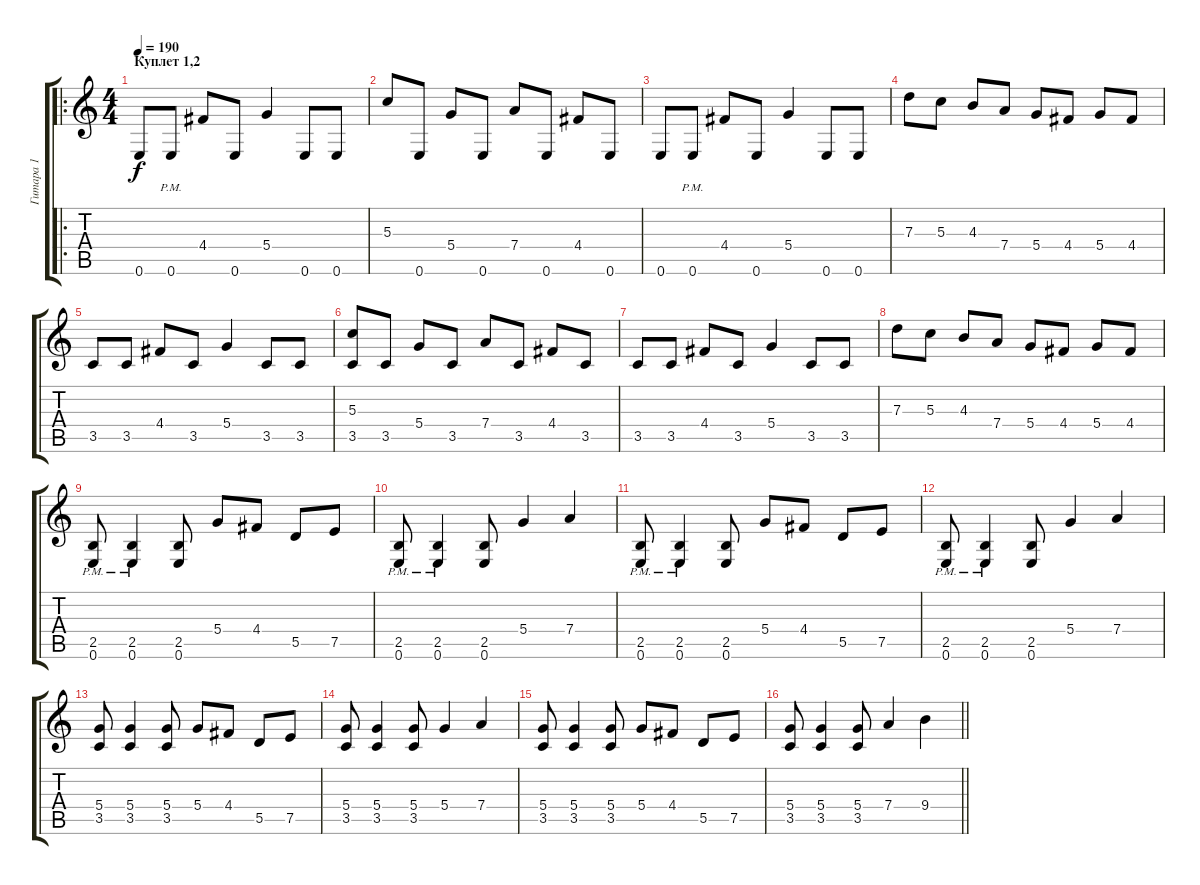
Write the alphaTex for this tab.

\track ("Гитара 1" "Гитара 1") {instrument distortionguitar}
\staff {score tabs}
\tuning (E4 B3 G3 D3 A2 E2) {hide}
\ro
\ts (4 4)
\section ("" "Куплет 1,2")
\tempo 190
\clef g2
\ks c
0.6.8{dy f} 0.6{pm}.8 4.4.8 0.6.8 5.4.4 0.6.8 0.6.8 |
5.3.8 0.6.8 5.4.8 0.6.8 7.4.8 0.6.8 4.4.8 0.6.8 |
0.6.8 0.6{pm}.8 4.4.8 0.6.8 5.4.4 0.6.8 0.6.8 |
7.3.8 5.3.8 4.3.8 7.4.8 5.4.8 4.4.8 5.4.8 4.4.8 |
3.5.8 3.5.8 4.4.8 3.5.8 5.4.4 3.5.8 3.5.8 |
(5.3 3.5).8 3.5.8 5.4.8 3.5.8 7.4.8 3.5.8 4.4.8 3.5.8 |
3.5.8 3.5.8 4.4.8 3.5.8 5.4.4 3.5.8 3.5.8 |
7.3.8 5.3.8 4.3.8 7.4.8 5.4.8 4.4.8 5.4.8 4.4.8 |
(2.5{pm} 0.6{pm}).8 (2.5{pm} 0.6{pm}).4 (2.5 0.6).8 5.4.8 4.4.8 5.5.8 7.5.8 |
(2.5{pm} 0.6{pm}).8 (2.5{pm} 0.6{pm}).4 (2.5 0.6).8 5.4.4 7.4.4 |
(2.5{pm} 0.6{pm}).8 (2.5{pm} 0.6{pm}).4 (2.5 0.6).8 5.4.8 4.4.8 5.5.8 7.5.8 |
(2.5{pm} 0.6{pm}).8 (2.5{pm} 0.6{pm}).4 (2.5 0.6).8 5.4.4 7.4.4 |
(5.4 3.5).8 (5.4 3.5).4 (5.4 3.5).8 5.4.8 4.4.8 5.5.8 7.5.8 |
(5.4 3.5).8 (5.4 3.5).4 (5.4 3.5).8 5.4.4 7.4.4 |
(5.4 3.5).8 (5.4 3.5).4 (5.4 3.5).8 5.4.8 4.4.8 5.5.8 7.5.8 |
\barLineRight lightlight
(5.4 3.5).8 (5.4 3.5).4 (5.4 3.5).8 7.4.4 9.4.4
